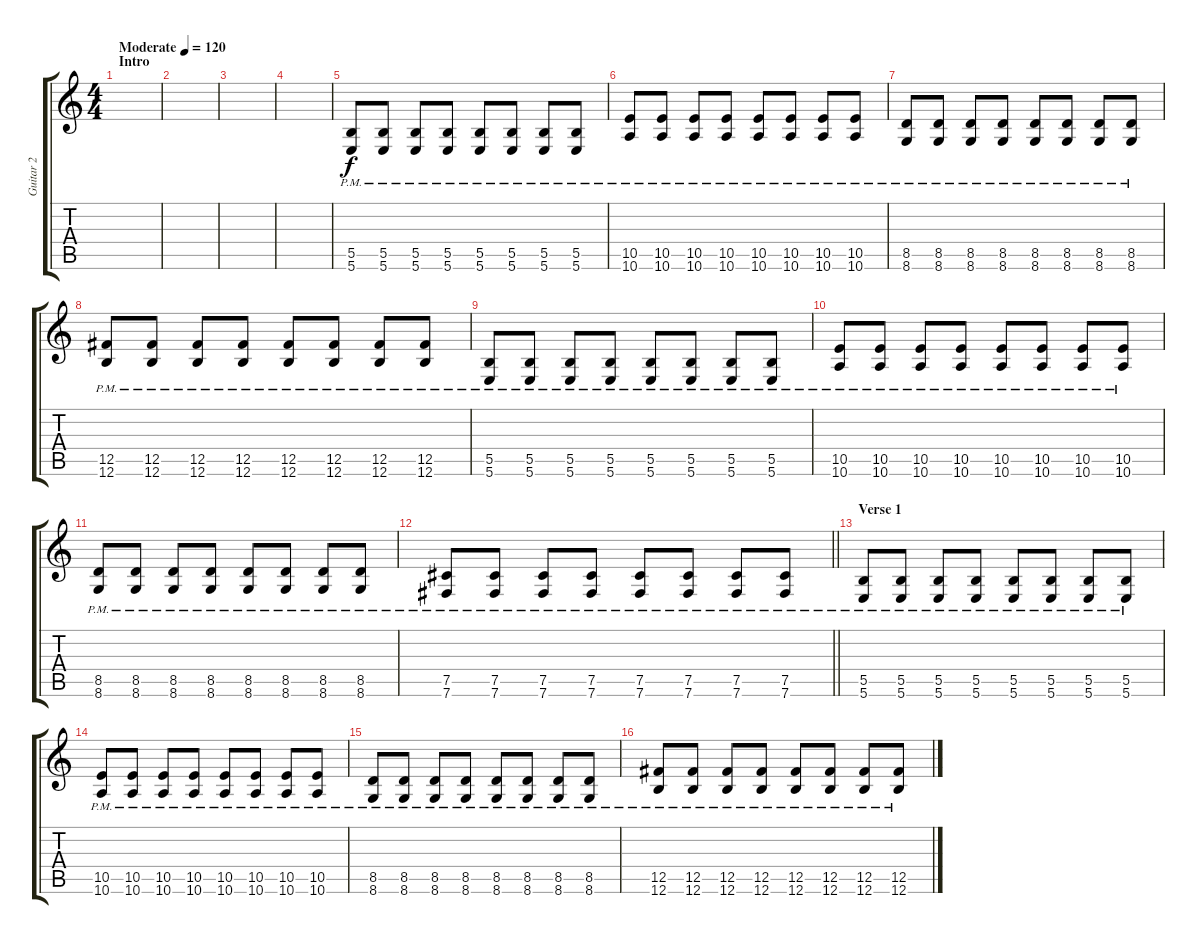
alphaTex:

\track ("Guitar 2" "Guitar 2") {instrument overdrivenguitar}
\staff {score tabs}
\tuning (Db4 Ab3 E3 B2 Gb2 B1) {hide}
\ts (4 4)
\section ("" "Intro")
\tempo (120 "Moderate")
\clef g2
\ks c
|
|
|
|
(5.5{pm} 5.6{pm}).8 (5.5{pm} 5.6{pm}).8 (5.5{pm} 5.6{pm}).8 (5.5{pm} 5.6{pm}).8 (5.5{pm} 5.6{pm}).8 (5.5{pm} 5.6{pm}).8 (5.5{pm} 5.6{pm}).8 (5.5{pm} 5.6{pm}).8 |
(10.5{pm} 10.6{pm}).8 (10.5{pm} 10.6{pm}).8 (10.5{pm} 10.6{pm}).8 (10.5{pm} 10.6{pm}).8 (10.5{pm} 10.6{pm}).8 (10.5{pm} 10.6{pm}).8 (10.5{pm} 10.6{pm}).8 (10.5{pm} 10.6{pm}).8 |
(8.5{pm} 8.6{pm}).8 (8.5{pm} 8.6{pm}).8 (8.5{pm} 8.6{pm}).8 (8.5{pm} 8.6{pm}).8 (8.5{pm} 8.6{pm}).8 (8.5{pm} 8.6{pm}).8 (8.5{pm} 8.6{pm}).8 (8.5{pm} 8.6{pm}).8 |
(12.5{pm} 12.6{pm}).8 (12.5{pm} 12.6{pm}).8 (12.5{pm} 12.6{pm}).8 (12.5{pm} 12.6{pm}).8 (12.5{pm} 12.6{pm}).8 (12.5{pm} 12.6{pm}).8 (12.5{pm} 12.6{pm}).8 (12.5{pm} 12.6{pm}).8 |
(5.5{pm} 5.6{pm}).8 (5.5{pm} 5.6{pm}).8 (5.5{pm} 5.6{pm}).8 (5.5{pm} 5.6{pm}).8 (5.5{pm} 5.6{pm}).8 (5.5{pm} 5.6{pm}).8 (5.5{pm} 5.6{pm}).8 (5.5{pm} 5.6{pm}).8 |
(10.5{pm} 10.6{pm}).8 (10.5{pm} 10.6{pm}).8 (10.5{pm} 10.6{pm}).8 (10.5{pm} 10.6{pm}).8 (10.5{pm} 10.6{pm}).8 (10.5{pm} 10.6{pm}).8 (10.5{pm} 10.6{pm}).8 (10.5{pm} 10.6{pm}).8 |
(8.5{pm} 8.6{pm}).8 (8.5{pm} 8.6{pm}).8 (8.5{pm} 8.6{pm}).8 (8.5{pm} 8.6{pm}).8 (8.5{pm} 8.6{pm}).8 (8.5{pm} 8.6{pm}).8 (8.5{pm} 8.6{pm}).8 (8.5{pm} 8.6{pm}).8 |
\barLineRight lightlight
(7.5{pm} 7.6{pm}).8 (7.5{pm} 7.6{pm}).8 (7.5{pm} 7.6{pm}).8 (7.5{pm} 7.6{pm}).8 (7.5{pm} 7.6{pm}).8 (7.5{pm} 7.6{pm}).8 (7.5{pm} 7.6{pm}).8 (7.5{pm} 7.6{pm}).8 |
\section ("" "Verse 1")
(5.5{pm} 5.6{pm}).8 (5.5{pm} 5.6{pm}).8 (5.5{pm} 5.6{pm}).8 (5.5{pm} 5.6{pm}).8 (5.5{pm} 5.6{pm}).8 (5.5{pm} 5.6{pm}).8 (5.5{pm} 5.6{pm}).8 (5.5{pm} 5.6{pm}).8 |
(10.5{pm} 10.6{pm}).8 (10.5{pm} 10.6{pm}).8 (10.5{pm} 10.6{pm}).8 (10.5{pm} 10.6{pm}).8 (10.5{pm} 10.6{pm}).8 (10.5{pm} 10.6{pm}).8 (10.5{pm} 10.6{pm}).8 (10.5{pm} 10.6{pm}).8 |
(8.5{pm} 8.6{pm}).8 (8.5{pm} 8.6{pm}).8 (8.5{pm} 8.6{pm}).8 (8.5{pm} 8.6{pm}).8 (8.5{pm} 8.6{pm}).8 (8.5{pm} 8.6{pm}).8 (8.5{pm} 8.6{pm}).8 (8.5{pm} 8.6{pm}).8 |
(12.5{pm} 12.6{pm}).8 (12.5{pm} 12.6{pm}).8 (12.5{pm} 12.6{pm}).8 (12.5{pm} 12.6{pm}).8 (12.5{pm} 12.6{pm}).8 (12.5{pm} 12.6{pm}).8 (12.5{pm} 12.6{pm}).8 (12.5{pm} 12.6{pm}).8
